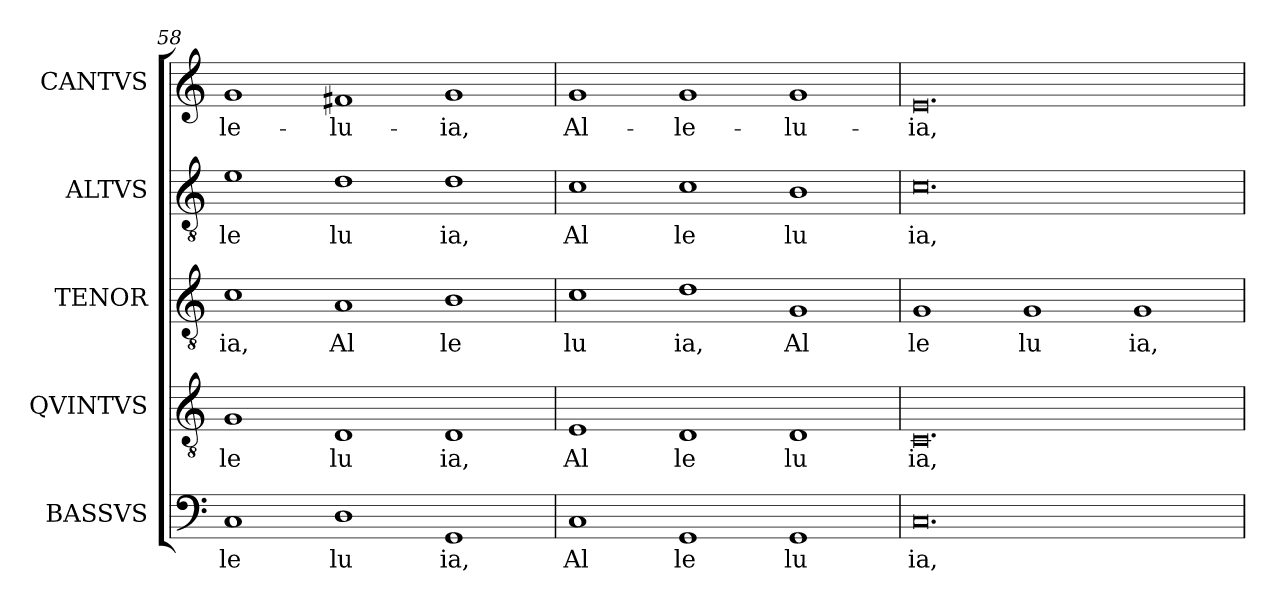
**kern	**text	**kern	**text	**kern	**text	**kern	**text	**kern	**text
*part5	*part5	*part4	*part4	*part3	*part3	*part2	*part2	*part1	*part1
*staff5	*staff5	*staff4	*staff4	*staff3	*staff3	*staff2	*staff2	*staff1	*staff1
*I"BASSVS	*	*I"QVINTVS	*	*I"TENOR	*	*I"ALTVS	*	*I"CANTVS	*
*clefF4	*	*clefGv2	*	*clefGv2	*	*clefGv2	*	*clefG2	*
*k[]	*	*k[]	*	*k[]	*	*k[]	*	*k[]	*
*C:	*	*C:	*	*C:	*	*C:	*	*C:	*
=58	=58	=58	=58	=58	=58	=58	=58	=58	=58
!	!LO:LY:b:cj	!	!LO:LY:b:cj	!	!LO:LY:b:cj	!	!LO:LY:b:cj	!	!LO:LY:b:cj
1C	le	1G	le	1c	ia,	1e	le	1g	-le-
!	!LO:LY:b:cj	!	!LO:LY:b:cj	!	!LO:LY:b:cj	!	!LO:LY:b:cj	!	!LO:LY:b:cj
1D	lu	1D	lu	1A	Al	1d	lu	1f#X	-lu-
!	!LO:LY:b:cj	!	!LO:LY:b:cj	!	!LO:LY:b:cj	!	!LO:LY:b:cj	!	!LO:LY:b:cj
1GG	ia,	1D	ia,	1B	le	1d	ia,	1g	-ia,
=59	=59	=59	=59	=59	=59	=59	=59	=59	=59
!	!LO:LY:b:cj	!	!LO:LY:b:cj	!	!LO:LY:b:cj	!	!LO:LY:b:cj	!	!LO:LY:b:cj
1C	Al	1E	Al	1c	lu	1c	Al	1g	Al-
!	!LO:LY:b:cj	!	!LO:LY:b:cj	!	!LO:LY:b:cj	!	!LO:LY:b:cj	!	!LO:LY:b:cj
1GG	le	1D	le	1d	ia,	1c	le	1g	-le-
!	!LO:LY:b:cj	!	!LO:LY:b:cj	!	!LO:LY:b:cj	!	!LO:LY:b:cj	!	!LO:LY:b:cj
1GG	lu	1D	lu	1G	Al	1B	lu	1g	-lu-
=60	=60	=60	=60	=60	=60	=60	=60	=60	=60
!	!LO:LY:b:cj	!	!LO:LY:b:cj	!	!LO:LY:b:cj	!	!LO:LY:b:cj	!	!LO:LY:b:cj
0.C	ia,	0.C	ia,	1G	le	0.c	ia,	0.e	-ia,
!	!	!	!	!	!LO:LY:b:cj	!	!	!	!
.	.	.	.	1G	lu	.	.	.	.
!	!	!	!	!	!LO:LY:b:cj	!	!	!	!
.	.	.	.	1G	ia,	.	.	.	.
=	=	=	=	=	=	=	=	=	=
*-	*-	*-	*-	*-	*-	*-	*-	*-	*-
